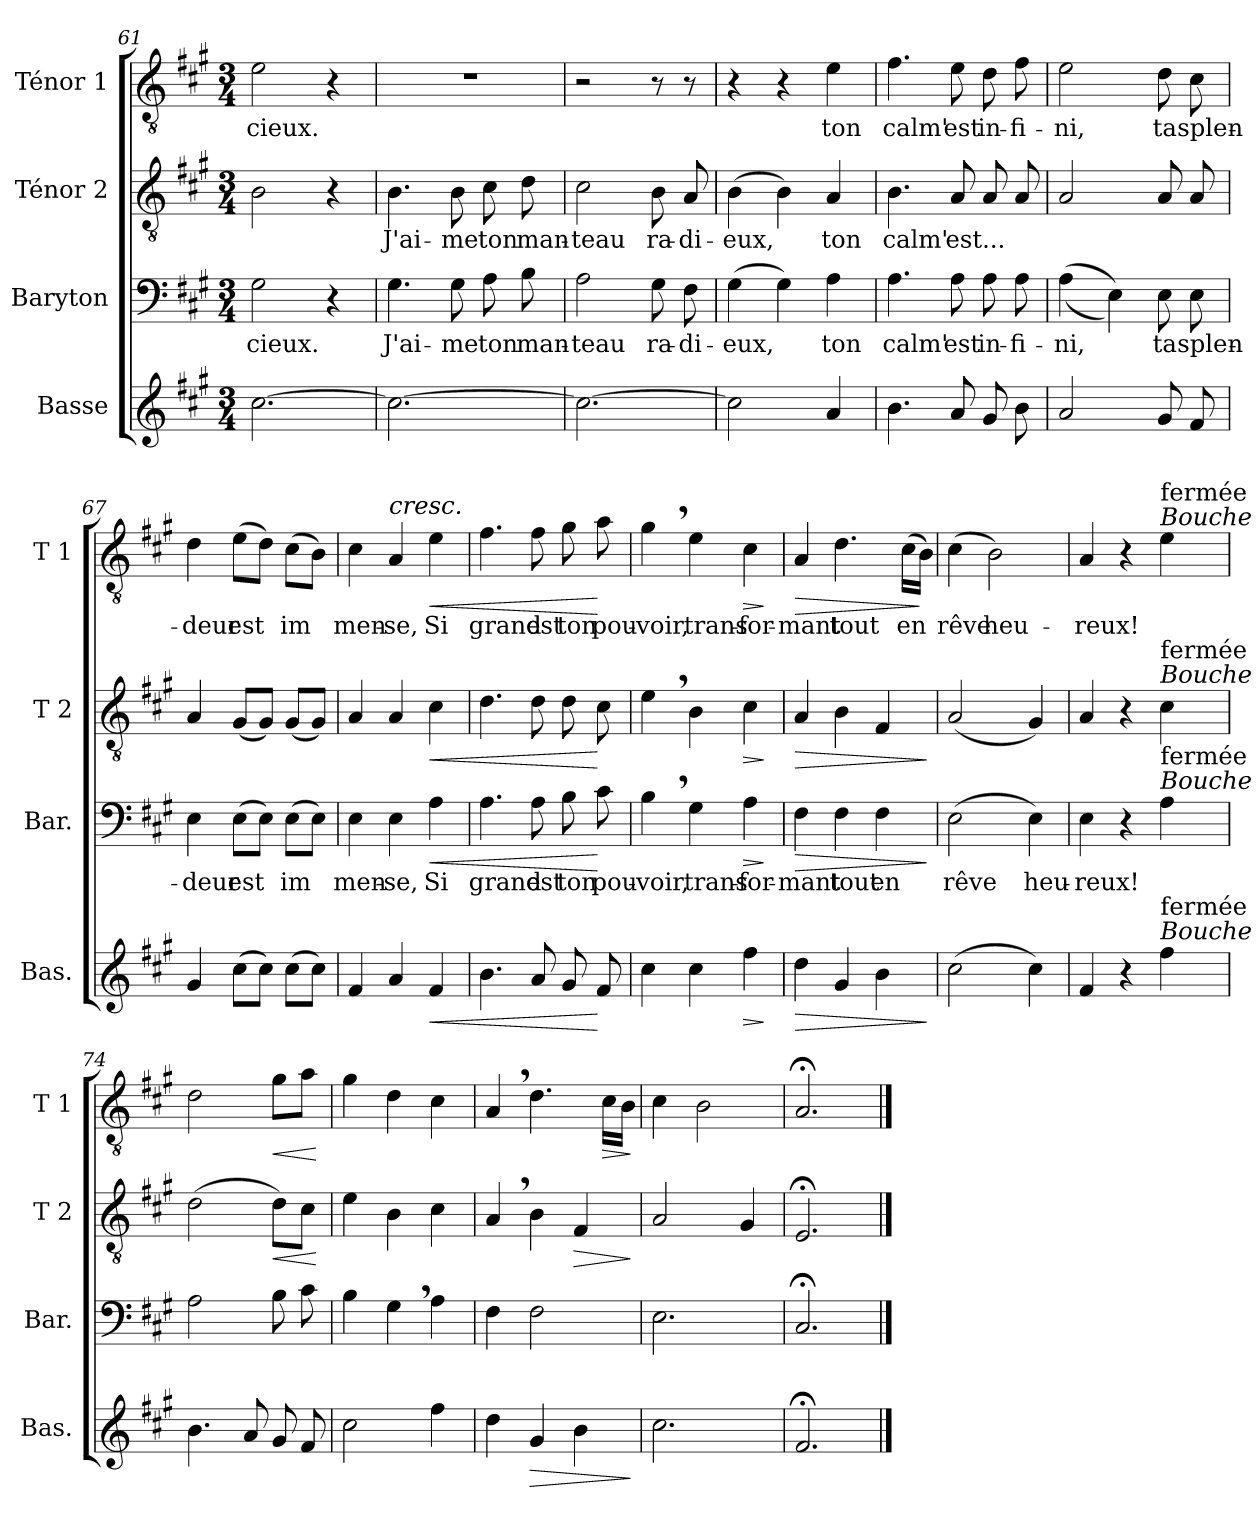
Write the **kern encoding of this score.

**kern	**dynam	**kern	**text	**dynam	**kern	**text	**dynam	**kern	**text	**dynam
*part4	*part4	*part3	*part3	*part3	*part2	*part2	*part2	*part1	*part1	*part1
*staff4	*staff4	*staff3	*staff3	*staff3	*staff2	*staff2	*staff2	*staff1	*staff1	*staff1
*I"Basse	*	*I"Baryton	*	*	*I"Ténor 2	*	*	*I"Ténor 1	*	*
*I'Bas.	*	*I'Bar.	*	*	*I'T 2	*	*	*I'T 1	*	*
*clefG2	*	*clefF4	*	*	*clefGv2	*	*	*clefGv2	*	*
*k[f#c#g#]	*	*k[f#c#g#]	*	*	*k[f#c#g#]	*	*	*k[f#c#g#]	*	*
*M3/4	*	*M3/4	*	*	*M3/4	*	*	*M3/4	*	*
=61	=61	=61	=61	=61	=61	=61	=61	=61	=61	=61
!	!	!	!LO:LY:b	!	!	!	!	!	!LO:LY:b	!
[2.cc#\	.	2G#\	cieux.	.	2B\	.	.	2e\	cieux.	.
.	.	4r	.	.	4r	.	.	4r	.	.
=62	=62	=62	=62	=62	=62	=62	=62	=62	=62	=62
!	!	!	!LO:LY:b	!	!	!LO:LY:b	!	!	!	!
2.cc#\_	.	4.G#\	J'ai-	.	4.B\	J'ai-	.	2.r	.	.
!	!	!	!LO:LY:b	!	!	!LO:LY:b	!	!	!	!
.	.	8G#\	-me	.	8B\	-me	.	.	.	.
!	!	!	!LO:LY:b	!	!	!LO:LY:b	!	!	!	!
.	.	8A\	ton	.	8c#\	ton	.	.	.	.
!	!	!	!LO:LY:b	!	!	!LO:LY:b	!	!	!	!
.	.	8B\	man-	.	8d\	man-	.	.	.	.
=63	=63	=63	=63	=63	=63	=63	=63	=63	=63	=63
!	!	!	!LO:LY:b	!	!	!LO:LY:b	!	!	!	!
2.cc#\_	.	2A\	-teau	.	2c#\	-teau	.	2r	.	.
!	!	!	!LO:LY:b	!	!	!LO:LY:b	!	!	!	!
.	.	8G#\	ra-	.	8B\	ra-	.	8r	.	.
!	!	!	!LO:LY:b	!	!	!LO:LY:b	!	!	!	!
.	.	8F#\	-di-	.	8A/	-di-	.	8r	.	.
=64	=64	=64	=64	=64	=64	=64	=64	=64	=64	=64
!	!	!	!LO:LY:b	!	!	!LO:LY:b	!	!	!	!
2cc#\]	.	(>4G#\	-eux,	.	(>4B\	-eux,	.	4r	.	.
.	.	4G#\)	.	.	4B\)	.	.	4r	.	.
!	!	!	!LO:LY:b	!	!	!LO:LY:b	!	!	!LO:LY:b	!
4a/	.	4A\	ton	.	4A/	ton	.	4e\	ton	.
!!LO:PB:g=z
=65	=65	=65	=65	=65	=65	=65	=65	=65	=65	=65
!	!	!	!LO:LY:b	!	!	!LO:LY:b	!	!	!LO:LY:b	!
4.b\	.	4.A\	calm'	.	4.B\	calm'	.	4.f#\	calm'	.
!	!	!	!LO:LY:b	!	!	!LO:LY:b	!	!	!LO:LY:b	!
8a/	.	8A\	est	.	8A/	est...	.	8e\	est	.
!	!	!	!LO:LY:b	!	!	!	!	!	!LO:LY:b	!
8g#/	.	8A\	in-	.	8A/	.	.	8d\	in-	.
!	!	!	!LO:LY:b	!	!	!	!	!	!LO:LY:b	!
8b\	.	8A\	-fi-	.	8A/	.	.	8f#\	-fi-	.
=66	=66	=66	=66	=66	=66	=66	=66	=66	=66	=66
!	!	!	!LO:LY:b	!	!	!	!	!	!LO:LY:b	!
2a/	.	(>(>4A\	-ni,	.	2A/	.	.	2e\	-ni,	.
.	.	4E\))	.	.	.	.	.	.	.	.
!	!	!	!LO:LY:b	!	!	!	!	!	!LO:LY:b	!
8g#/	.	8E\	ta	.	8A/	.	.	8d\	ta	.
!	!	!	!LO:LY:b	!	!	!	!	!	!LO:LY:b	!
8f#/	.	8E\	splen-	.	8A/	.	.	8c#\	splen-	.
=67	=67	=67	=67	=67	=67	=67	=67	=67	=67	=67
!	!	!	!LO:LY:b	!	!	!	!	!	!LO:LY:b	!
4g#/	.	4E\	-deur	.	4A/	.	.	4d\	-deur	.
!	!	!	!LO:LY:b	!	!	!	!	!	!LO:LY:b	!
(>8cc#\L	.	(>8E\L	est	.	(<8G#/L	.	.	(>8e\L	-est	.
8cc#\J)	.	8E\J)	.	.	8G#/J)	.	.	8d\J)	.	.
!	!	!	!LO:LY:b	!	!	!	!	!	!LO:LY:b	!
(>8cc#\L	.	(>8E\L	im	.	(<8G#/L	.	.	(>8c#\L	-im	.
8cc#\J)	.	8E\J)	.	.	8G#/J)	.	.	8B\J)	.	.
=68	=68	=68	=68	=68	=68	=68	=68	=68	=68	=68
!	!	!	!LO:LY:b	!	!	!	!	!	!LO:LY:b	!
4f#/	.	4E\	men-	.	4A/	.	.	4c#\	men-	.
!	!	!	!	!	!	!	!	!LO:TX:a:i:t=cresc.	!	!
!	!	!	!LO:LY:b	!	!	!	!	!	!LO:LY:b	!
4a/	.	4E\	-se,	.	4A/	.	.	4A/	-se,	.
!	!LO:HP:b	!	!LO:LY:b	!LO:HP:b	!	!	!LO:HP:b	!	!LO:LY:b	!LO:HP:b
4f#/	<	4A\	Si	<	4c#\	.	<	4e\	Si	<
=69	=69	=69	=69	=69	=69	=69	=69	=69	=69	=69
!	!	!	!LO:LY:b	!	!	!	!	!	!LO:LY:b	!
4.b\	.	4.A\	grand	.	4.d\	.	.	4.f#\	grand	.
!	!	!	!LO:LY:b	!	!	!	!	!	!LO:LY:b	!
8a/	.	8A\	est	.	8d\	.	.	8f#\	est	.
!	!	!	!LO:LY:b	!	!	!	!	!	!LO:LY:b	!
8g#/	.	8B\	ton	.	8d\	.	.	8g#\	ton	.
!	!	!	!LO:LY:b	!	!	!	!	!	!LO:LY:b	!
8f#/	[	8c#\	pou-	[	8c#\	.	[	8a\	pou-	[
=70	=70	=70	=70	=70	=70	=70	=70	=70	=70	=70
!	!	!	!LO:LY:b	!	!	!	!	!	!LO:LY:b	!
4cc#\	.	4B,\	-voir,	.	4e,\	.	.	4g#,\	-voir,	.
!	!	!	!LO:LY:b	!	!	!	!	!	!LO:LY:b	!
4cc#\	.	4G#\	trans-	.	4B\	.	.	4e\	trans-	.
!	!LO:HP:b	!	!LO:LY:b	!LO:HP:b	!	!	!LO:HP:b	!	!LO:LY:b	!LO:HP:b
4ff#\	>	4A\	-for-	>	4c#\	.	>	4c#\	-for-	>
.	]	.	.	]	.	.	]	.	.	]
!!LO:LB:g=z
=71	=71	=71	=71	=71	=71	=71	=71	=71	=71	=71
!	!LO:HP:b	!	!LO:LY:b	!LO:HP:b	!	!	!LO:HP:b	!	!LO:LY:b	!LO:HP:b
4dd\	>	4F#\	-mant	>	4A/	.	>	4A/	-mant	>
!	!	!	!LO:LY:b	!	!	!	!	!	!LO:LY:b	!
4g#/	.	4F#\	tout	.	4B\	.	.	4.d\	tout	.
!	!	!	!LO:LY:b	!	!	!	!	!	!	!
4b\	.	4F#\	en	.	4F#/	.	.	.	.	.
!	!	!	!	!	!	!	!	!	!LO:LY:b	!
.	.	.	.	.	.	.	.	(>16c#\LL	en	.
.	.	.	.	.	.	.	.	16B\JJ)	.	]
.	]	.	.	]	.	.	]	.	.	.
=72	=72	=72	=72	=72	=72	=72	=72	=72	=72	=72
!	!	!	!LO:LY:b	!	!	!	!	!	!LO:LY:b	!
(>2cc#\	.	(>2E\	rêve	.	(<2A/	.	.	(>4c#\	rêve	.
!	!	!	!	!	!	!	!	!	!LO:LY:b	!
.	.	.	.	.	.	.	.	2B\)	heu-	.
!	!	!	!LO:LY:b	!	!	!	!	!	!	!
4cc#\)	.	4E\)	heu-	.	4G#/)	.	.	.	.	.
=73	=73	=73	=73	=73	=73	=73	=73	=73	=73	=73
!	!	!	!LO:LY:b	!	!	!	!	!	!LO:LY:b	!
4f#/	.	4E\	-reux!	.	4A/	.	.	4A/	-reux!	.
4r	.	4r	.	.	4r	.	.	4r	.	.
!	!	!	!	!	!	!	!	!LO:TX:a:i:t=Bouche	!	!
!	!	!	!	!	!	!	!	!LO:TX:a:t=fermée	!	!
!	!	!	!	!	!LO:TX:a:i:t=Bouche	!	!	!	!	!
!	!	!	!	!	!LO:TX:a:t=fermée	!	!	!	!	!
!	!	!LO:TX:a:i:t=Bouche	!	!	!	!	!	!	!	!
!	!	!LO:TX:a:t=fermée	!	!	!	!	!	!	!	!
!LO:TX:a:i:t=Bouche	!	!	!	!	!	!	!	!	!	!
!LO:TX:a:t=fermée	!	!	!	!	!	!	!	!	!	!
4ff#\	.	4A\	.	.	4c#\	.	.	4e\	.	.
=74	=74	=74	=74	=74	=74	=74	=74	=74	=74	=74
4.b\	.	2A\	.	.	(>2d\	.	.	2d\	.	.
8a/	.	.	.	.	.	.	.	.	.	.
!	!	!	!	!	!	!	!LO:HP:b	!	!	!LO:HP:b
8g#/	.	8B\	.	.	8d\L)	.	<	8g#\L	.	<
8f#/	.	8c#\	.	.	8c#\J	.	.	8a\J	.	.
.	.	.	.	.	.	.	[	.	.	[
=75	=75	=75	=75	=75	=75	=75	=75	=75	=75	=75
2cc#\	.	4B\	.	.	4e\	.	.	4g#\	.	.
.	.	4G#,\	.	.	4B\	.	.	4d\	.	.
4ff#\	.	4A\	.	.	4c#\	.	.	4c#\	.	.
=76	=76	=76	=76	=76	=76	=76	=76	=76	=76	=76
4dd\	.	4F#\	.	.	4A,/	.	.	4A,/	.	.
!	!LO:HP:b	!	!	!	!	!	!	!	!	!
4g#/	>	2F#\	.	.	4B\	.	.	4.d\	.	.
!	!	!	!	!	!	!	!LO:HP:b	!	!	!
4b\	.	.	.	.	4F#/	.	>	.	.	.
!	!	!	!	!	!	!	!	!	!	!LO:HP:b
.	.	.	.	.	.	.	.	16c#\LL	.	>
.	.	.	.	.	.	.	.	16B\JJ	.	.
.	]	.	.	.	.	.	]	.	.	]
=77	=77	=77	=77	=77	=77	=77	=77	=77	=77	=77
2.cc#\	.	2.E\	.	.	2A/	.	.	4c#\	.	.
.	.	.	.	.	.	.	.	2B\	.	.
.	.	.	.	.	4G#/	.	.	.	.	.
=78	=78	=78	=78	=78	=78	=78	=78	=78	=78	=78
2.f#;</	.	2.C#;</	.	.	2.E;</	.	.	2.A;</	.	.
==	==	==	==	==	==	==	==	==	==	==
*-	*-	*-	*-	*-	*-	*-	*-	*-	*-	*-
